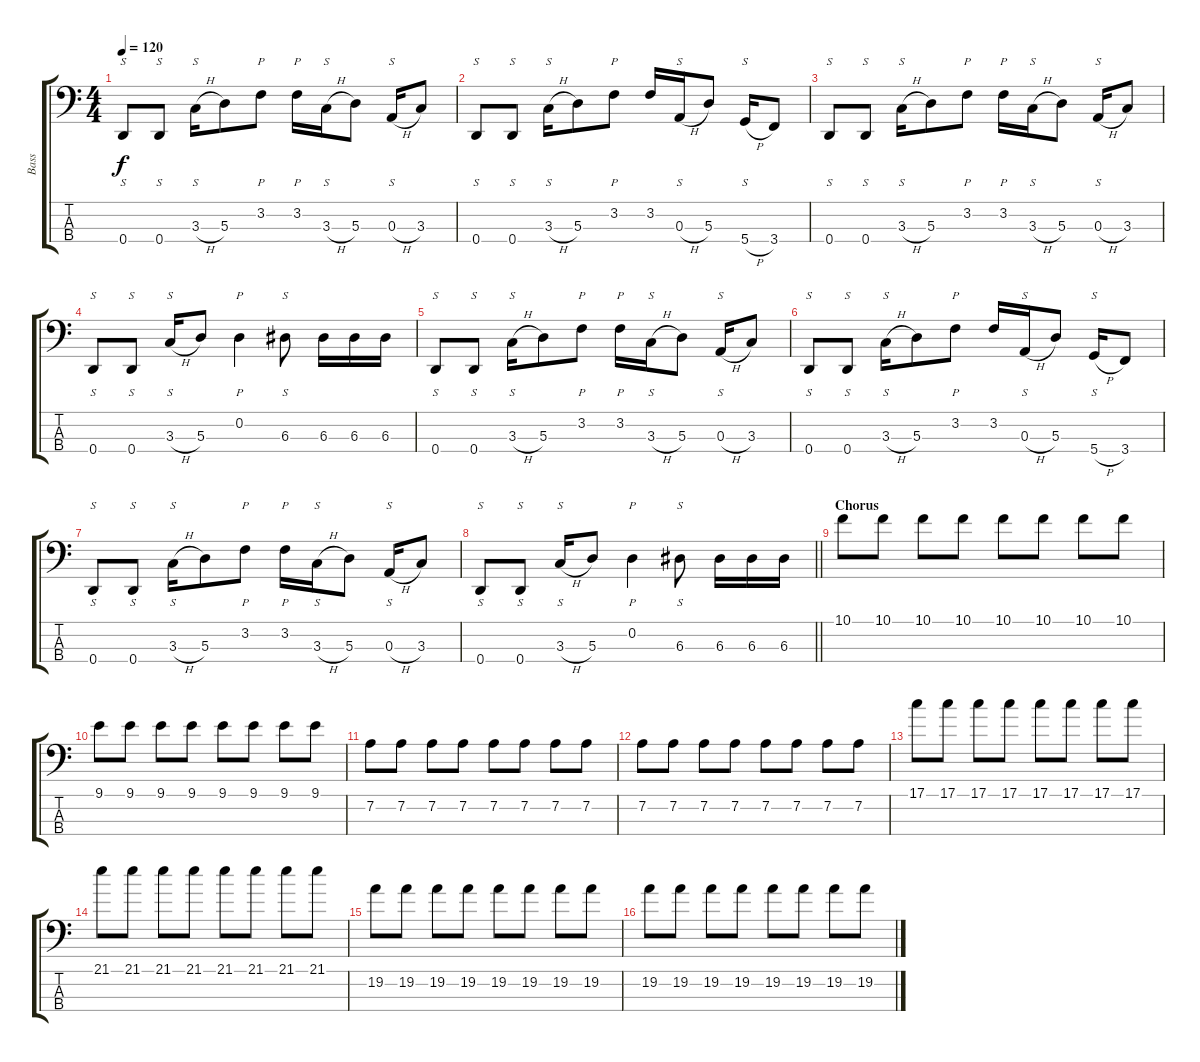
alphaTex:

\track ("Bass" "Bass") {instrument electricbassfinger}
\staff {score tabs}
\tuning (G2 D2 A1 D1) {hide}
\ts (4 4)
\tempo 120
\clef f4
\ks c
0.4.8{s dy f} 0.4.8{s} 3.3{h}.16{s} 5.3.8 3.2.8{p} 3.2.16{p} 3.3{h}.16{s} 5.3.8 0.3{h}.16{s} 3.3.8 |
0.4.8{s} 0.4.8{s} 3.3{h}.16{s} 5.3.8 3.2.8{p} 3.2.16 0.3{h}.16{s} 5.3.8 5.4{h}.16{s} 3.4.8 |
0.4.8{s} 0.4.8{s} 3.3{h}.16{s} 5.3.8 3.2.8{p} 3.2.16{p} 3.3{h}.16{s} 5.3.8 0.3{h}.16{s} 3.3.8 |
0.4.8{s} 0.4.8{s} 3.3{h}.16{s} 5.3.8 0.2.4{p} 6.3.8{s} 6.3.16 6.3.16 6.3.16 |
0.4.8{s} 0.4.8{s} 3.3{h}.16{s} 5.3.8 3.2.8{p} 3.2.16{p} 3.3{h}.16{s} 5.3.8 0.3{h}.16{s} 3.3.8 |
0.4.8{s} 0.4.8{s} 3.3{h}.16{s} 5.3.8 3.2.8{p} 3.2.16 0.3{h}.16{s} 5.3.8 5.4{h}.16{s} 3.4.8 |
0.4.8{s} 0.4.8{s} 3.3{h}.16{s} 5.3.8 3.2.8{p} 3.2.16{p} 3.3{h}.16{s} 5.3.8 0.3{h}.16{s} 3.3.8 |
\barLineRight lightlight
0.4.8{s} 0.4.8{s} 3.3{h}.16{s} 5.3.8 0.2.4{p} 6.3.8{s} 6.3.16 6.3.16 6.3.16 |
\section ("" "Chorus")
10.1.8 10.1.8 10.1.8 10.1.8 10.1.8 10.1.8 10.1.8 10.1.8 |
9.1.8 9.1.8 9.1.8 9.1.8 9.1.8 9.1.8 9.1.8 9.1.8 |
7.2.8 7.2.8 7.2.8 7.2.8 7.2.8 7.2.8 7.2.8 7.2.8 |
7.2.8 7.2.8 7.2.8 7.2.8 7.2.8 7.2.8 7.2.8 7.2.8 |
17.1.8 17.1.8 17.1.8 17.1.8 17.1.8 17.1.8 17.1.8 17.1.8 |
21.1.8 21.1.8 21.1.8 21.1.8 21.1.8 21.1.8 21.1.8 21.1.8 |
19.2.8 19.2.8 19.2.8 19.2.8 19.2.8 19.2.8 19.2.8 19.2.8 |
19.2.8 19.2.8 19.2.8 19.2.8 19.2.8 19.2.8 19.2.8 19.2.8
